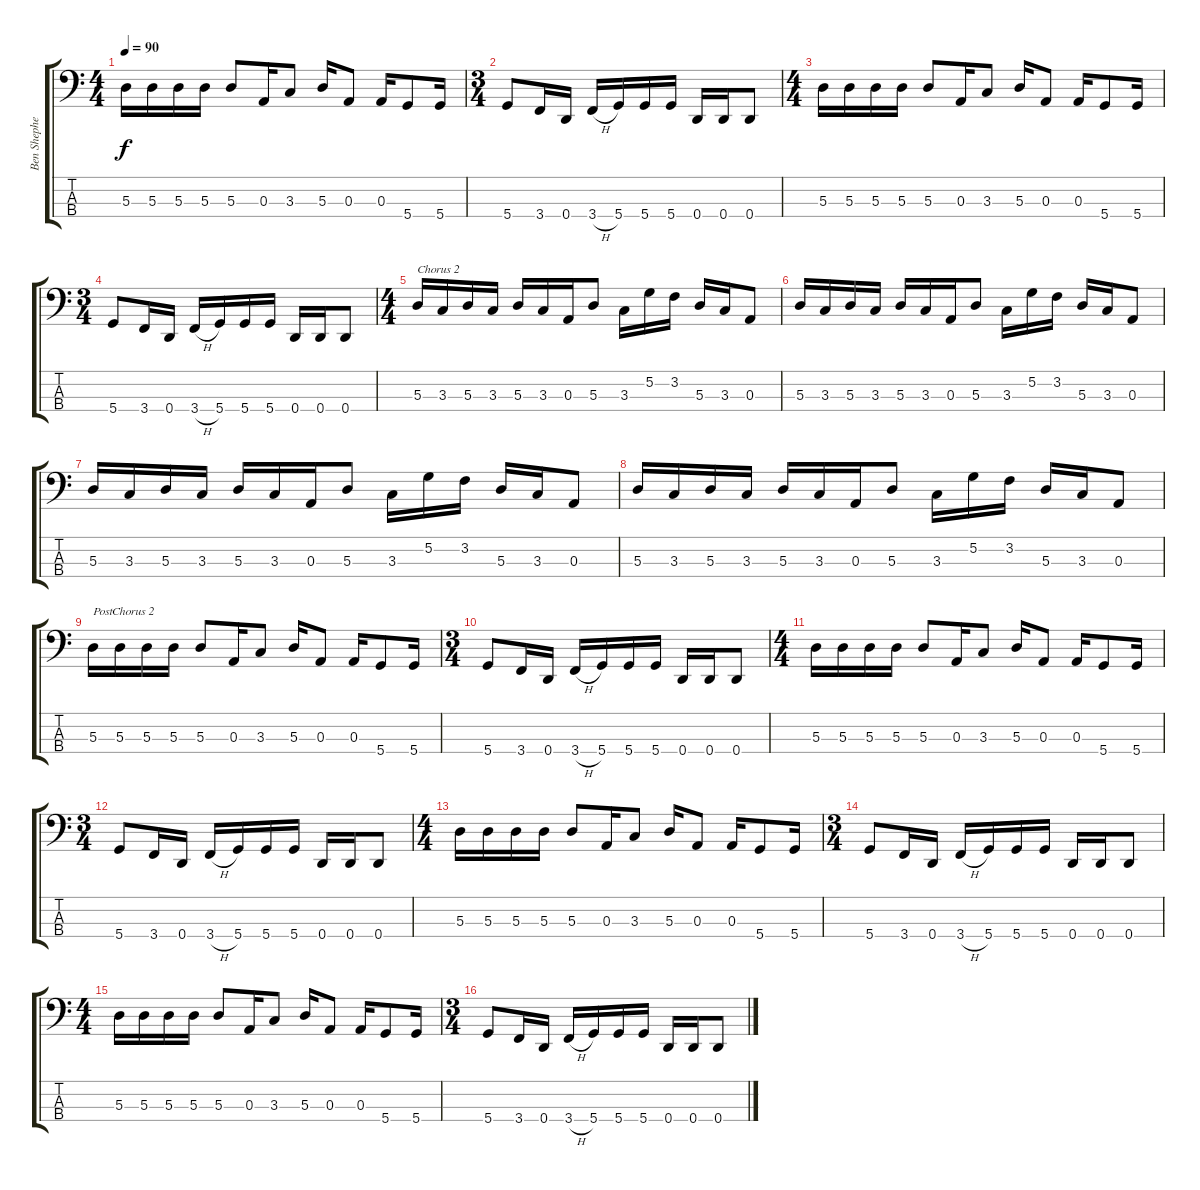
\track ("Ben Shepherd" "Ben Shephe") {instrument electricbassfinger}
\staff {score tabs}
\tuning (G2 D2 A1 D1) {hide}
\ts (4 4)
\tempo 90
\clef f4
\ks c
5.3.16{dy f} 5.3.16 5.3.16 5.3.16 5.3.8 0.3.16 3.3.8 5.3.16 0.3.8 0.3.16 5.4.8 5.4.16 |
\ts (3 4)
5.4.8 3.4.16 0.4.16 3.4{h}.16 5.4.16 5.4.16 5.4.16 0.4.16 0.4.16 0.4.8 |
\ts (4 4)
5.3.16 5.3.16 5.3.16 5.3.16 5.3.8 0.3.16 3.3.8 5.3.16 0.3.8 0.3.16 5.4.8 5.4.16 |
\ts (3 4)
5.4.8 3.4.16 0.4.16 3.4{h}.16 5.4.16 5.4.16 5.4.16 0.4.16 0.4.16 0.4.8 |
\ts (4 4)
5.3.16{txt "Chorus 2"} 3.3.16 5.3.16 3.3.16 5.3.16 3.3.16 0.3.16 5.3.8 3.3.16 5.2.16 3.2.16 5.3.16 3.3.16 0.3.8 |
5.3.16 3.3.16 5.3.16 3.3.16 5.3.16 3.3.16 0.3.16 5.3.8 3.3.16 5.2.16 3.2.16 5.3.16 3.3.16 0.3.8 |
5.3.16 3.3.16 5.3.16 3.3.16 5.3.16 3.3.16 0.3.16 5.3.8 3.3.16 5.2.16 3.2.16 5.3.16 3.3.16 0.3.8 |
5.3.16 3.3.16 5.3.16 3.3.16 5.3.16 3.3.16 0.3.16 5.3.8 3.3.16 5.2.16 3.2.16 5.3.16 3.3.16 0.3.8 |
5.3.16{txt "PostChorus 2"} 5.3.16 5.3.16 5.3.16 5.3.8 0.3.16 3.3.8 5.3.16 0.3.8 0.3.16 5.4.8 5.4.16 |
\ts (3 4)
5.4.8 3.4.16 0.4.16 3.4{h}.16 5.4.16 5.4.16 5.4.16 0.4.16 0.4.16 0.4.8 |
\ts (4 4)
5.3.16 5.3.16 5.3.16 5.3.16 5.3.8 0.3.16 3.3.8 5.3.16 0.3.8 0.3.16 5.4.8 5.4.16 |
\ts (3 4)
5.4.8 3.4.16 0.4.16 3.4{h}.16 5.4.16 5.4.16 5.4.16 0.4.16 0.4.16 0.4.8 |
\ts (4 4)
5.3.16 5.3.16 5.3.16 5.3.16 5.3.8 0.3.16 3.3.8 5.3.16 0.3.8 0.3.16 5.4.8 5.4.16 |
\ts (3 4)
5.4.8 3.4.16 0.4.16 3.4{h}.16 5.4.16 5.4.16 5.4.16 0.4.16 0.4.16 0.4.8 |
\ts (4 4)
5.3.16 5.3.16 5.3.16 5.3.16 5.3.8 0.3.16 3.3.8 5.3.16 0.3.8 0.3.16 5.4.8 5.4.16 |
\ts (3 4)
5.4.8 3.4.16 0.4.16 3.4{h}.16 5.4.16 5.4.16 5.4.16 0.4.16 0.4.16 0.4.8
